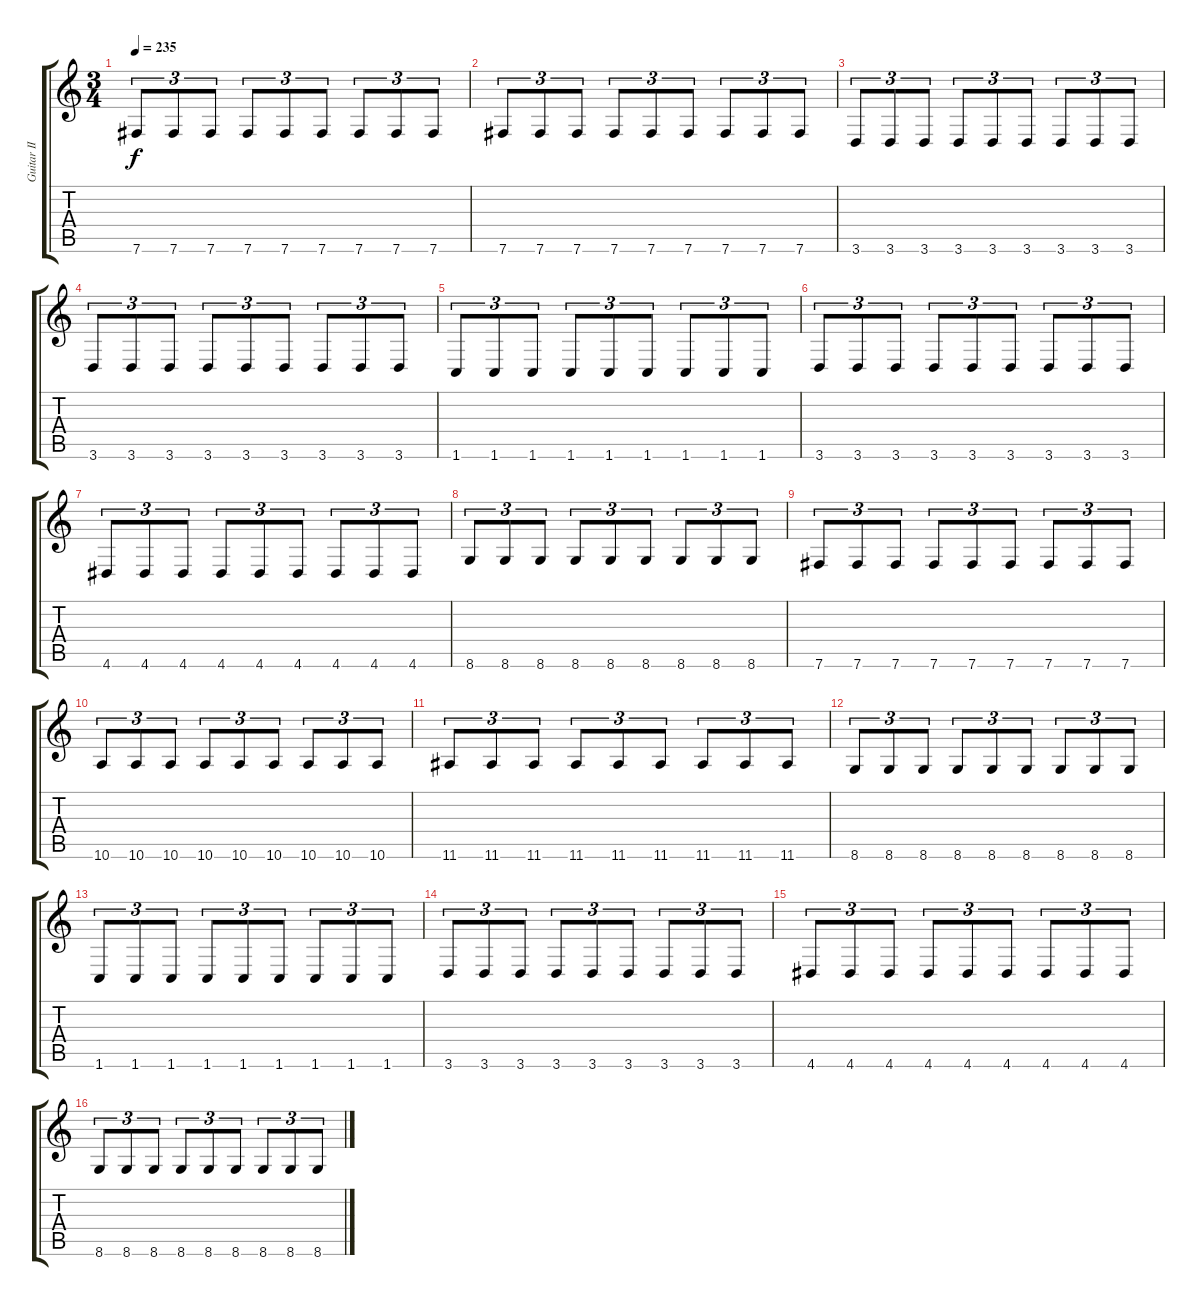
\track ("Guitar II" "Guitar II") {instrument distortionguitar}
\staff {score tabs}
\tuning (Db4 Ab3 E3 B2 Gb2 B1) {hide}
\ts (3 4)
\tempo 235
\clef g2
\ks c
7.6.8{tu (3 2) dy f} 7.6.8{tu (3 2)} 7.6.8{tu (3 2)} 7.6.8{tu (3 2)} 7.6.8{tu (3 2)} 7.6.8{tu (3 2)} 7.6.8{tu (3 2)} 7.6.8{tu (3 2)} 7.6.8{tu (3 2)} |
7.6.8{tu (3 2)} 7.6.8{tu (3 2)} 7.6.8{tu (3 2)} 7.6.8{tu (3 2)} 7.6.8{tu (3 2)} 7.6.8{tu (3 2)} 7.6.8{tu (3 2)} 7.6.8{tu (3 2)} 7.6.8{tu (3 2)} |
3.6.8{tu (3 2)} 3.6.8{tu (3 2)} 3.6.8{tu (3 2)} 3.6.8{tu (3 2)} 3.6.8{tu (3 2)} 3.6.8{tu (3 2)} 3.6.8{tu (3 2)} 3.6.8{tu (3 2)} 3.6.8{tu (3 2)} |
3.6.8{tu (3 2)} 3.6.8{tu (3 2)} 3.6.8{tu (3 2)} 3.6.8{tu (3 2)} 3.6.8{tu (3 2)} 3.6.8{tu (3 2)} 3.6.8{tu (3 2)} 3.6.8{tu (3 2)} 3.6.8{tu (3 2)} |
1.6.8{tu (3 2)} 1.6.8{tu (3 2)} 1.6.8{tu (3 2)} 1.6.8{tu (3 2)} 1.6.8{tu (3 2)} 1.6.8{tu (3 2)} 1.6.8{tu (3 2)} 1.6.8{tu (3 2)} 1.6.8{tu (3 2)} |
3.6.8{tu (3 2)} 3.6.8{tu (3 2)} 3.6.8{tu (3 2)} 3.6.8{tu (3 2)} 3.6.8{tu (3 2)} 3.6.8{tu (3 2)} 3.6.8{tu (3 2)} 3.6.8{tu (3 2)} 3.6.8{tu (3 2)} |
4.6.8{tu (3 2)} 4.6.8{tu (3 2)} 4.6.8{tu (3 2)} 4.6.8{tu (3 2)} 4.6.8{tu (3 2)} 4.6.8{tu (3 2)} 4.6.8{tu (3 2)} 4.6.8{tu (3 2)} 4.6.8{tu (3 2)} |
8.6.8{tu (3 2)} 8.6.8{tu (3 2)} 8.6.8{tu (3 2)} 8.6.8{tu (3 2)} 8.6.8{tu (3 2)} 8.6.8{tu (3 2)} 8.6.8{tu (3 2)} 8.6.8{tu (3 2)} 8.6.8{tu (3 2)} |
7.6.8{tu (3 2)} 7.6.8{tu (3 2)} 7.6.8{tu (3 2)} 7.6.8{tu (3 2)} 7.6.8{tu (3 2)} 7.6.8{tu (3 2)} 7.6.8{tu (3 2)} 7.6.8{tu (3 2)} 7.6.8{tu (3 2)} |
10.6.8{tu (3 2)} 10.6.8{tu (3 2)} 10.6.8{tu (3 2)} 10.6.8{tu (3 2)} 10.6.8{tu (3 2)} 10.6.8{tu (3 2)} 10.6.8{tu (3 2)} 10.6.8{tu (3 2)} 10.6.8{tu (3 2)} |
11.6.8{tu (3 2)} 11.6.8{tu (3 2)} 11.6.8{tu (3 2)} 11.6.8{tu (3 2)} 11.6.8{tu (3 2)} 11.6.8{tu (3 2)} 11.6.8{tu (3 2)} 11.6.8{tu (3 2)} 11.6.8{tu (3 2)} |
8.6.8{tu (3 2)} 8.6.8{tu (3 2)} 8.6.8{tu (3 2)} 8.6.8{tu (3 2)} 8.6.8{tu (3 2)} 8.6.8{tu (3 2)} 8.6.8{tu (3 2)} 8.6.8{tu (3 2)} 8.6.8{tu (3 2)} |
1.6.8{tu (3 2)} 1.6.8{tu (3 2)} 1.6.8{tu (3 2)} 1.6.8{tu (3 2)} 1.6.8{tu (3 2)} 1.6.8{tu (3 2)} 1.6.8{tu (3 2)} 1.6.8{tu (3 2)} 1.6.8{tu (3 2)} |
3.6.8{tu (3 2)} 3.6.8{tu (3 2)} 3.6.8{tu (3 2)} 3.6.8{tu (3 2)} 3.6.8{tu (3 2)} 3.6.8{tu (3 2)} 3.6.8{tu (3 2)} 3.6.8{tu (3 2)} 3.6.8{tu (3 2)} |
4.6.8{tu (3 2)} 4.6.8{tu (3 2)} 4.6.8{tu (3 2)} 4.6.8{tu (3 2)} 4.6.8{tu (3 2)} 4.6.8{tu (3 2)} 4.6.8{tu (3 2)} 4.6.8{tu (3 2)} 4.6.8{tu (3 2)} |
8.6.8{tu (3 2)} 8.6.8{tu (3 2)} 8.6.8{tu (3 2)} 8.6.8{tu (3 2)} 8.6.8{tu (3 2)} 8.6.8{tu (3 2)} 8.6.8{tu (3 2)} 8.6.8{tu (3 2)} 8.6.8{tu (3 2)}
